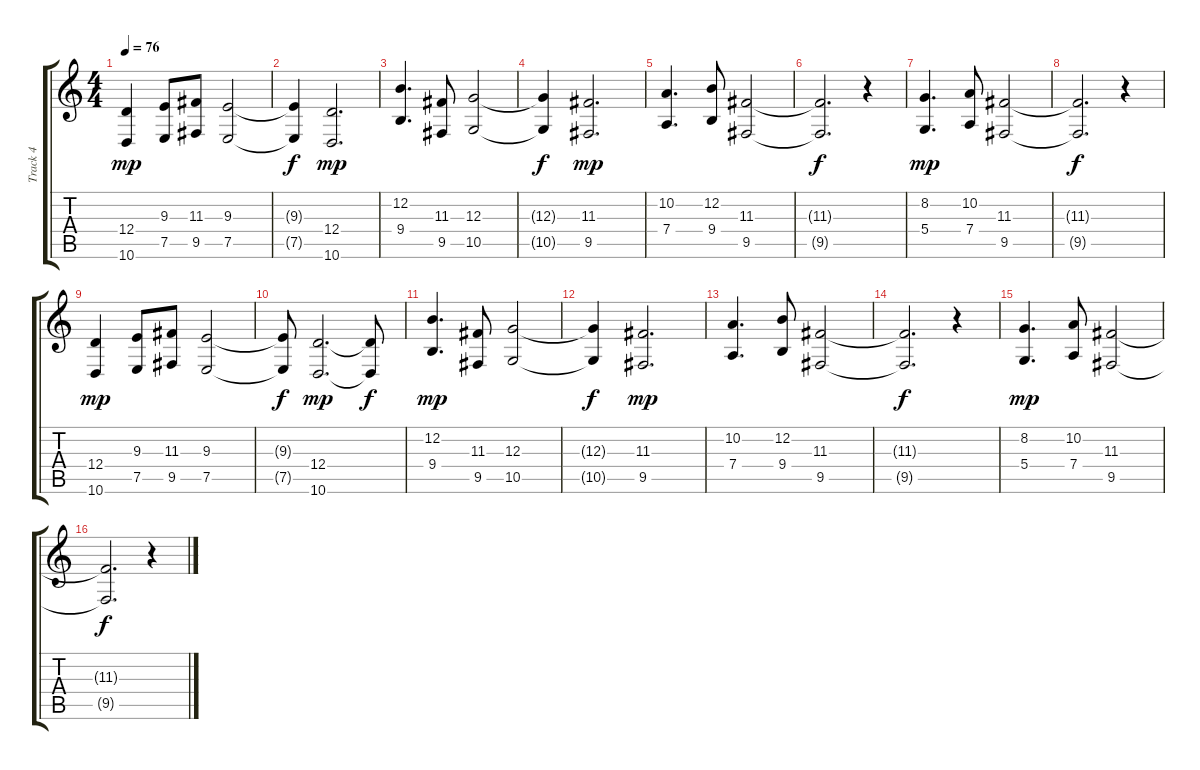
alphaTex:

\track ("Track 4" "Track 4") {instrument stringensemble1}
\staff {score tabs}
\tuning (E4 B3 G3 D3 A2 E2) {hide}
\ts (4 4)
\tempo 76
\clef g2
\ks c
(12.4 10.6).4{dy mp} (9.3 7.5).8 (11.3 9.5).8 (9.3 7.5).2 |
(9.3{t} 7.5{t}).4{dy f} (12.4 10.6).2{d dy mp} |
(12.2 9.4).4{d} (11.3 9.5).8 (12.3 10.5).2 |
(12.3{t} 10.5{t}).4{dy f} (11.3 9.5).2{d dy mp} |
(10.2 7.4).4{d} (12.2 9.4).8 (11.3 9.5).2 |
(11.3{t} 9.5{t}).2{d dy f} r.4 |
(8.2 5.4).4{d dy mp} (10.2 7.4).8 (11.3 9.5).2 |
(11.3{t} 9.5{t}).2{d dy f} r.4 |
(12.4 10.6).4{dy mp} (9.3 7.5).8 (11.3 9.5).8 (9.3 7.5).2 |
(9.3{t} 7.5{t}).8{dy f} (12.4 10.6).2{d dy mp} (12.4{t} 10.6{t}).8{dy f} |
(12.2 9.4).4{d dy mp} (11.3 9.5).8 (12.3 10.5).2 |
(12.3{t} 10.5{t}).4{dy f} (11.3 9.5).2{d dy mp} |
(10.2 7.4).4{d} (12.2 9.4).8 (11.3 9.5).2 |
(11.3{t} 9.5{t}).2{d dy f} r.4 |
(8.2 5.4).4{d dy mp} (10.2 7.4).8 (11.3 9.5).2 |
(11.3{t} 9.5{t}).2{d dy f} r.4
